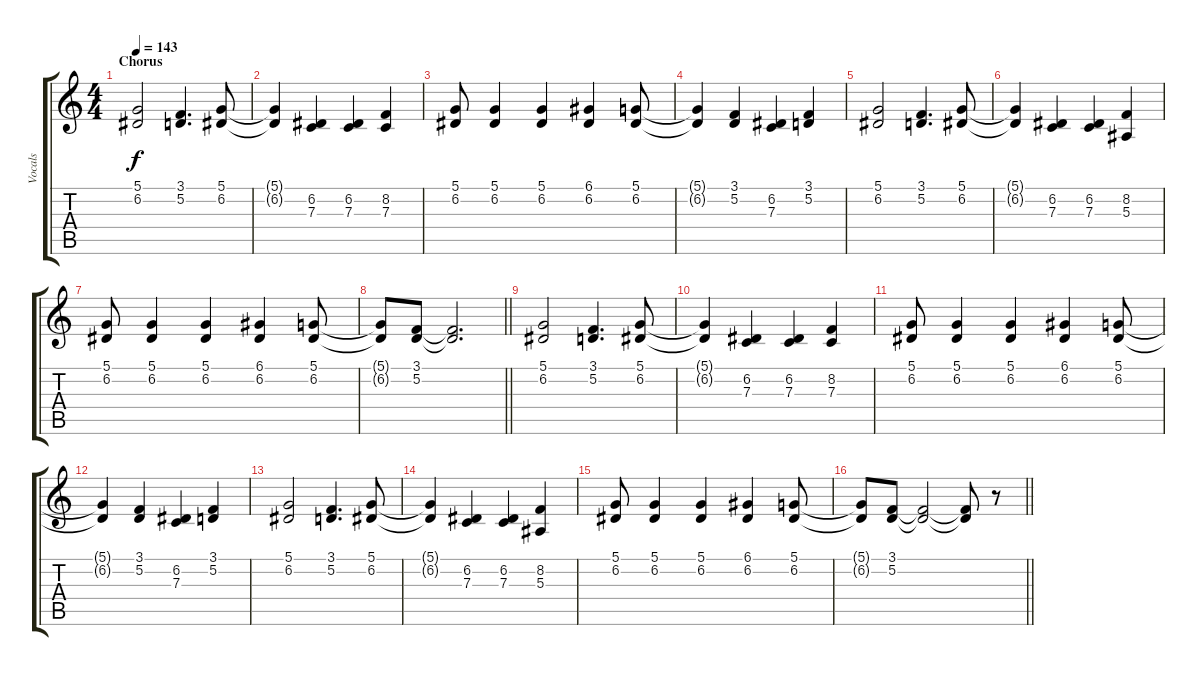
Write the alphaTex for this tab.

\track ("Vocals" "Vocals") {instrument lead2sawtooth}
\staff {score tabs}
\tuning (D4 A3 F3 C3 G2 C2) {hide}
\ts (4 4)
\section ("" "Chorus")
\tempo 143
\clef g2
\ks c
(5.1 6.2).2{dy f} (3.1 5.2).4{d} (5.1 6.2).8 |
(5.1{t} 6.2{t}).4 (6.2 7.3).4 (6.2 7.3).4 (8.2 7.3).4 |
(5.1 6.2).8 (5.1 6.2).4 (5.1 6.2).4 (6.1 6.2).4 (5.1 6.2).8 |
(5.1{t} 6.2{t}).4 (3.1 5.2).4 (6.2 7.3).4 (3.1 5.2).4 |
(5.1 6.2).2 (3.1 5.2).4{d} (5.1 6.2).8 |
(5.1{t} 6.2{t}).4 (6.2 7.3).4 (6.2 7.3).4 (8.2 5.3).4 |
(5.1 6.2).8 (5.1 6.2).4 (5.1 6.2).4 (6.1 6.2).4 (5.1 6.2).8 |
\barLineRight lightlight
(5.1{t} 6.2{t}).8 (3.1 5.2).8 (3.1{t} 5.2{t}).2{d} |
(5.1 6.2).2 (3.1 5.2).4{d} (5.1 6.2).8 |
(5.1{t} 6.2{t}).4 (6.2 7.3).4 (6.2 7.3).4 (8.2 7.3).4 |
(5.1 6.2).8 (5.1 6.2).4 (5.1 6.2).4 (6.1 6.2).4 (5.1 6.2).8 |
(5.1{t} 6.2{t}).4 (3.1 5.2).4 (6.2 7.3).4 (3.1 5.2).4 |
(5.1 6.2).2 (3.1 5.2).4{d} (5.1 6.2).8 |
(5.1{t} 6.2{t}).4 (6.2 7.3).4 (6.2 7.3).4 (8.2 5.3).4 |
(5.1 6.2).8 (5.1 6.2).4 (5.1 6.2).4 (6.1 6.2).4 (5.1 6.2).8 |
\barLineRight lightlight
(5.1{t} 6.2{t}).8 (3.1 5.2).8 (3.1{t} 5.2{t}).2 (3.1{t} 5.2{t}).8 r.8
